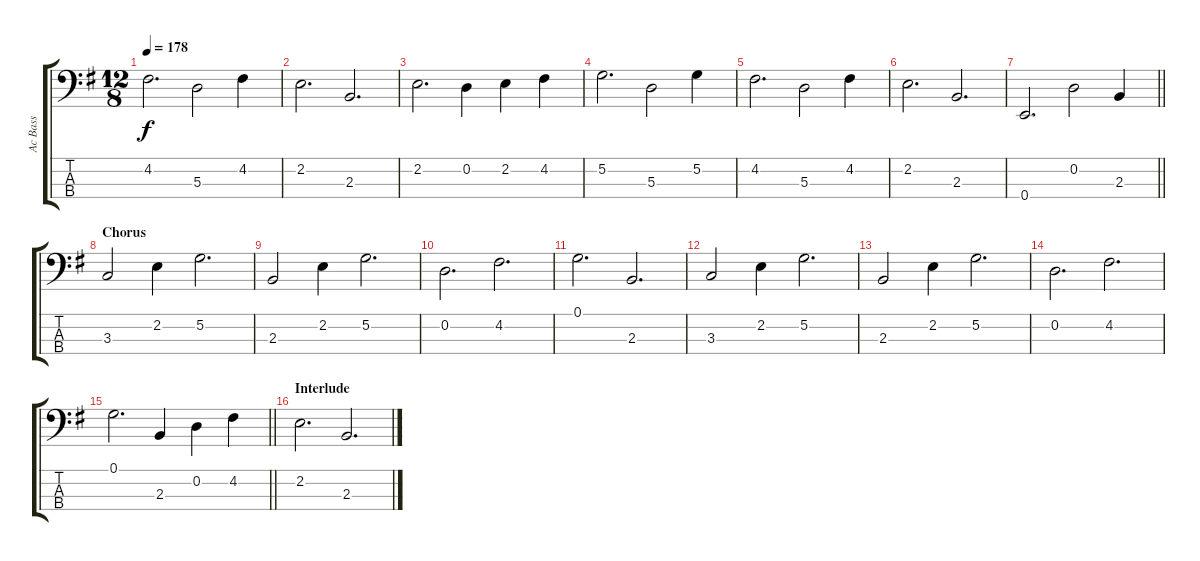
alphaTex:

\track ("Ac Bass" "Ac Bass") {instrument acousticbass}
\staff {score tabs}
\tuning (G2 D2 A1 E1) {hide}
\ts (12 8)
\tempo 178
\clef f4
\ks g
4.2.2{d dy f} 5.3.2 4.2.4 |
2.2.2{d} 2.3.2{d} |
2.2.2{d} 0.2.4 2.2.4 4.2.4 |
5.2.2{d} 5.3.2 5.2.4 |
4.2.2{d} 5.3.2 4.2.4 |
2.2.2{d} 2.3.2{d} |
\barLineRight lightlight
0.4.2{d} 0.2.2 2.3.4 |
\section ("" "Chorus")
3.3.2 2.2.4 5.2.2{d} |
2.3.2 2.2.4 5.2.2{d} |
0.2.2{d} 4.2.2{d} |
0.1.2{d} 2.3.2{d} |
3.3.2 2.2.4 5.2.2{d} |
2.3.2 2.2.4 5.2.2{d} |
0.2.2{d} 4.2.2{d} |
\barLineRight lightlight
0.1.2{d} 2.3.4 0.2.4 4.2.4 |
\section ("" "Interlude")
2.2.2{d} 2.3.2{d}
